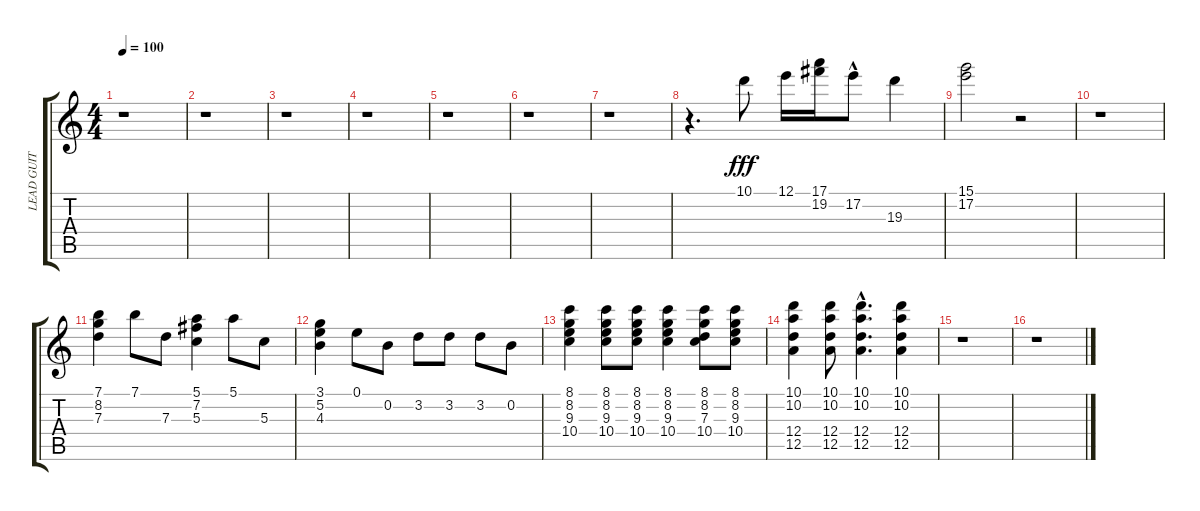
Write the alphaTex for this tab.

\track ("LEAD GUIT" "LEAD GUIT") {instrument electricguitarclean}
\staff {score tabs}
\tuning (E4 B3 G3 D3 A2 E2) {hide}
\ts (4 4)
\tempo 100
\clef g2
\ks c
r.1{dy f} |
r.1 |
r.1 |
r.1 |
r.1 |
r.1 |
r.1 |
r.4{d} 10.1.8{dy fff instrument electricguitarclean} 12.1.16 (17.1 19.2).16 17.2{hac}.8 19.3.4 |
(15.1 17.2).2 r.2 |
r.1 |
(7.1 8.2 7.3).4{instrument electricguitarclean} 7.1.8 7.3.8 (5.1 7.2 5.3).4 5.1.8 5.3.8 |
(3.1 5.2 4.3).4 0.1.8 0.2.8 3.2.8 3.2.8 3.2.8 0.2.8 |
(8.1 8.2 9.3 10.4).4 (8.1 8.2 9.3 10.4).8 (8.1 8.2 9.3 10.4).8 (8.1 8.2 9.3 10.4).4 (8.1 8.2 7.3 10.4).8 (8.1 8.2 9.3 10.4).8 |
(10.1 10.2 12.4 12.5).4 (10.1 10.2 12.4 12.5).8 (10.1{hac} 10.2{hac} 12.4{hac} 12.5{hac}).4{d} (10.1 10.2 12.4 12.5).4 |
r.1 |
r.1
